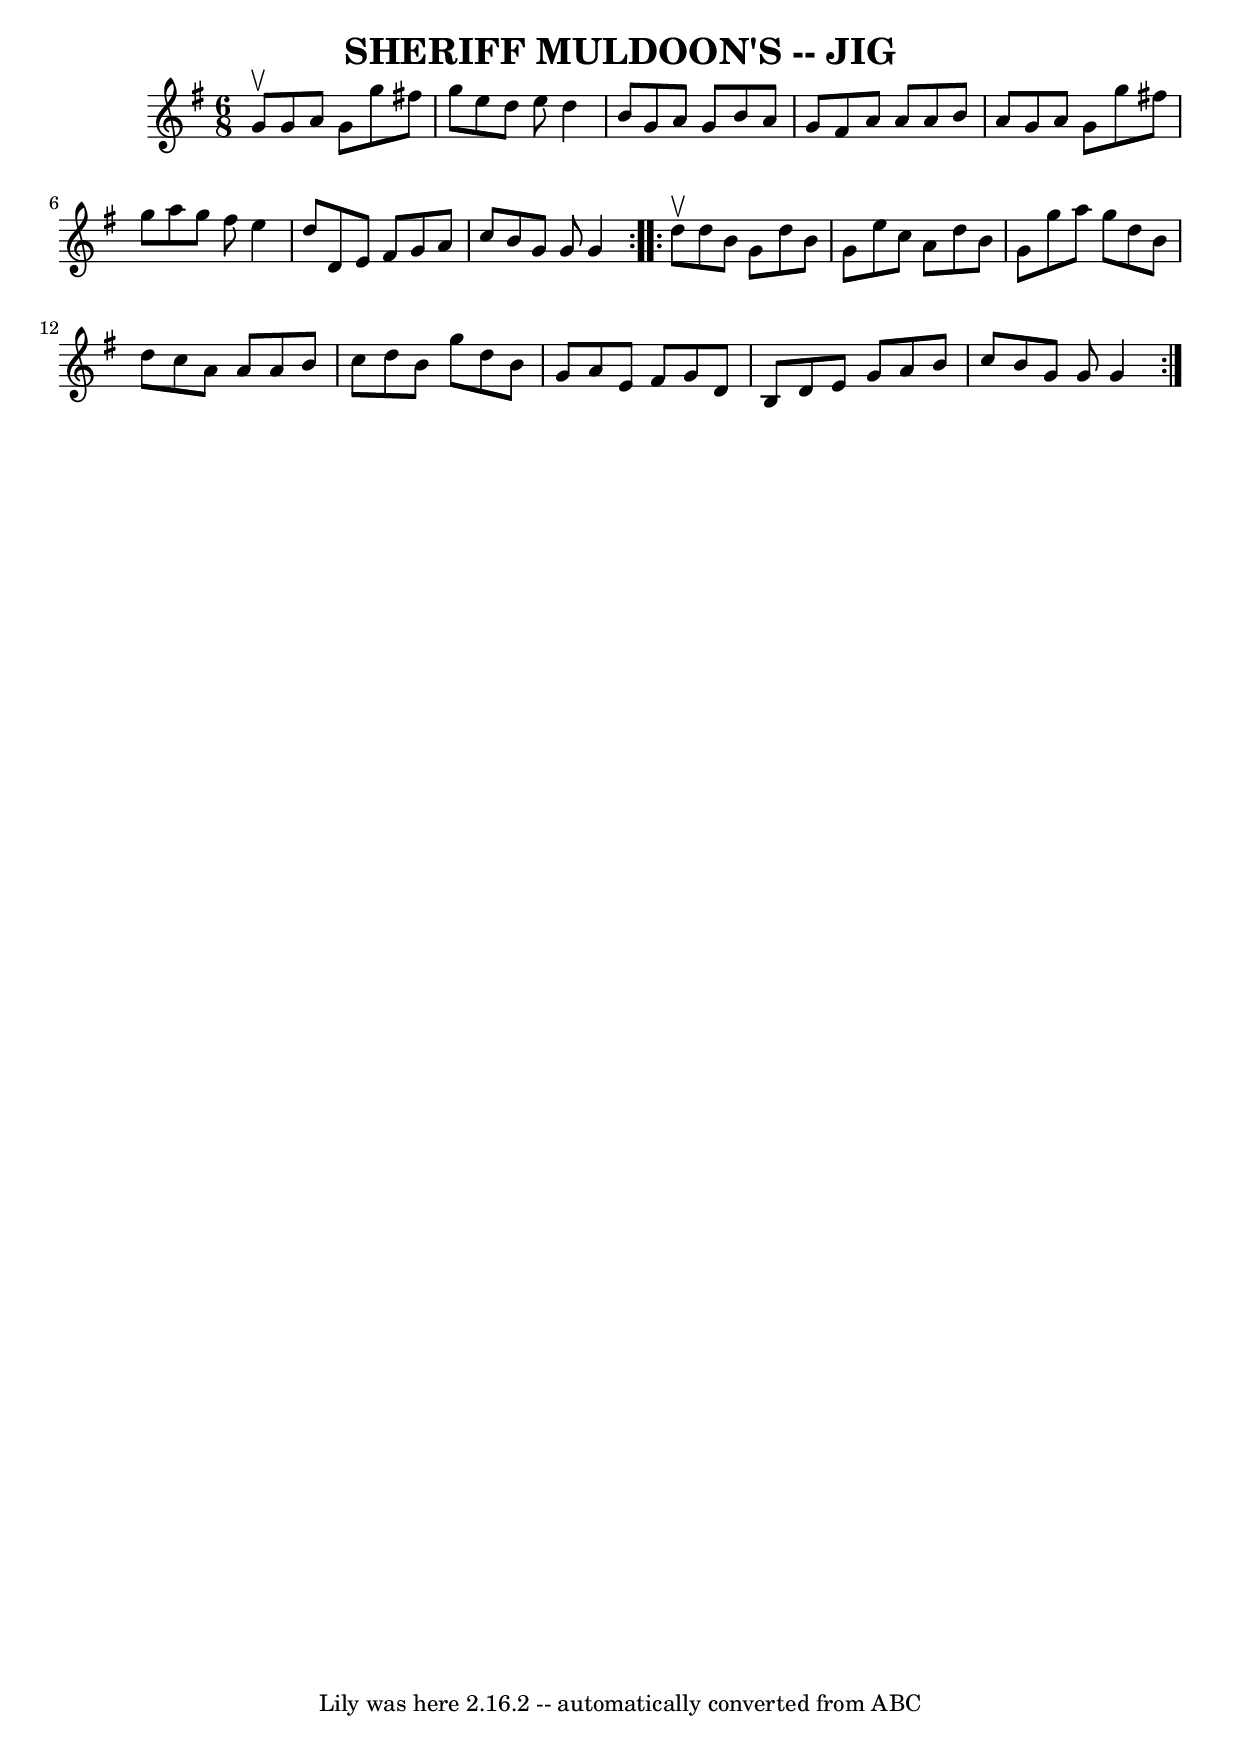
\version "2.16.2"
\include "Mammoth.ily"
\header {
  %% book = "Ryan's Mammoth Collection of Fiddle Tunes"
 crossRefNumber = "1"
 footnotes = ""
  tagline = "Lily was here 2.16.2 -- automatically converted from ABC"
  title = "SHERIFF MULDOON'S -- JIG"

}
voicedefault =  {



  \repeat volta 2 {

    \time 6/8 
    \key g \major g'8^\upbow        |
 g'8 a'8 g'8 g''8 fis''!8 g''8     |
 e''8 d''8 e''8 d''4 b'8     |
 g'8 a'8 g'8 b'8 a'8 g'8    |
 fis'8 a'8 a'8 a'8 b'8 a'8         |
 g'8 a'8 g'8 g''8 fis''!8 g''8     |
 a''8 g''8 fis''8 e''4 d''8    |
 d'8 e'8 fis'8 g'8 a'8 c''8     |
 b'8 g'8 g'8 g'4    

  }     
  \repeat volta 2 { d''8^\upbow        |
 d''8 b'8 g'8 d''8 b'8 g'8     |
 e''8 c''8 a'8 d''8 b'8 g'8     |
 g''8 a''8 g''8 d''8 b'8 d''8    |
 c''8 a'8 a'8 a'8 b'8 c''8         |
 d''8 b'8 g''8 d''8 b'8 g'8     |
 a'8 e'8 fis'8 g'8 d'8 b8  |
 d'8 e'8 g'8 a'8 b'8 c''8     |
 b'8 g'8 g'8 g'4  
    
  }   

}

\score{
  <<

    \context Staff="default"
    {
      \voicedefault 
      
    }

  >>
  \layout {
    
  }
  \midi {
  }

}
